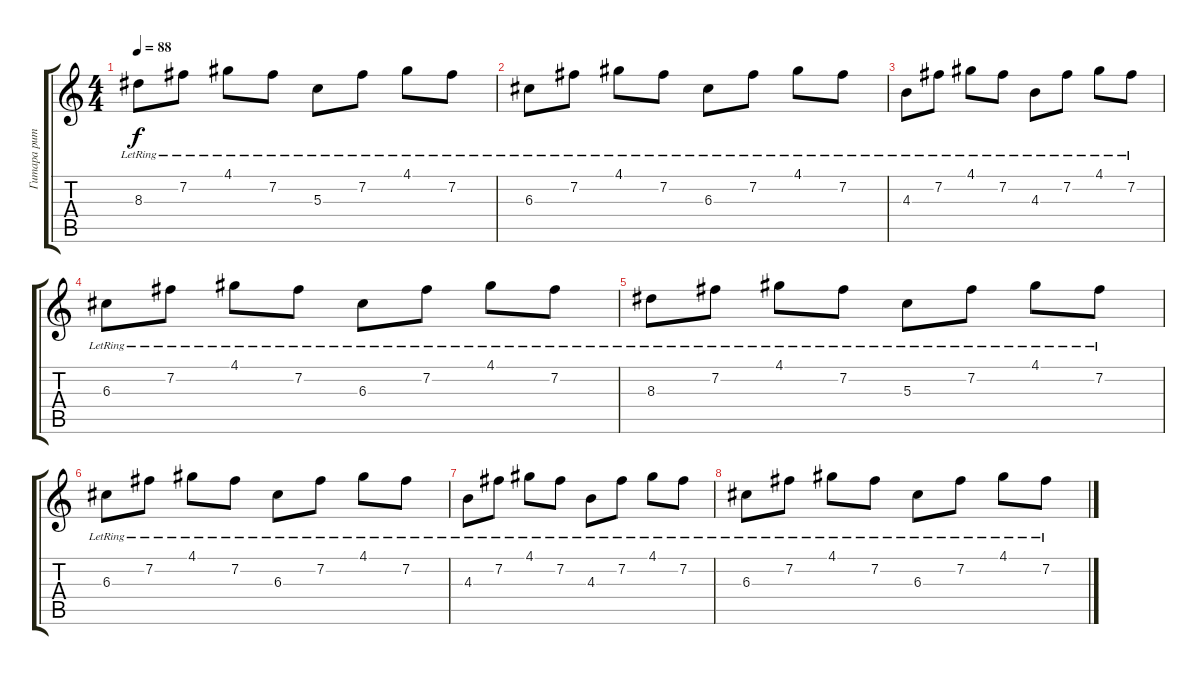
\track ("Гитара ритм" "Гитара рит") {instrument electricguitarjazz}
\staff {score tabs}
\tuning (E4 B3 G3 D3 A2 E2) {hide}
\ts (4 4)
\tempo 88
\clef g2
\ks c
8.3{lr}.8{dy f} 7.2{lr}.8 4.1{lr}.8 7.2{lr}.8 5.3{lr}.8 7.2{lr}.8 4.1{lr}.8 7.2{lr}.8 |
6.3{lr}.8 7.2{lr}.8 4.1{lr}.8 7.2{lr}.8 6.3{lr}.8 7.2{lr}.8 4.1{lr}.8 7.2{lr}.8 |
4.3{lr}.8 7.2{lr}.8 4.1{lr}.8 7.2{lr}.8 4.3{lr}.8 7.2{lr}.8 4.1{lr}.8 7.2{lr}.8 |
6.3{lr}.8 7.2{lr}.8 4.1{lr}.8 7.2{lr}.8 6.3{lr}.8 7.2{lr}.8 4.1{lr}.8 7.2{lr}.8 |
8.3{lr}.8 7.2{lr}.8 4.1{lr}.8 7.2{lr}.8 5.3{lr}.8 7.2{lr}.8 4.1{lr}.8 7.2{lr}.8 |
6.3{lr}.8 7.2{lr}.8 4.1{lr}.8 7.2{lr}.8 6.3{lr}.8 7.2{lr}.8 4.1{lr}.8 7.2{lr}.8 |
4.3{lr}.8 7.2{lr}.8 4.1{lr}.8 7.2{lr}.8 4.3{lr}.8 7.2{lr}.8 4.1{lr}.8 7.2{lr}.8 |
6.3{lr}.8 7.2{lr}.8 4.1{lr}.8 7.2{lr}.8 6.3{lr}.8 7.2{lr}.8 4.1{lr}.8 7.2{lr}.8
